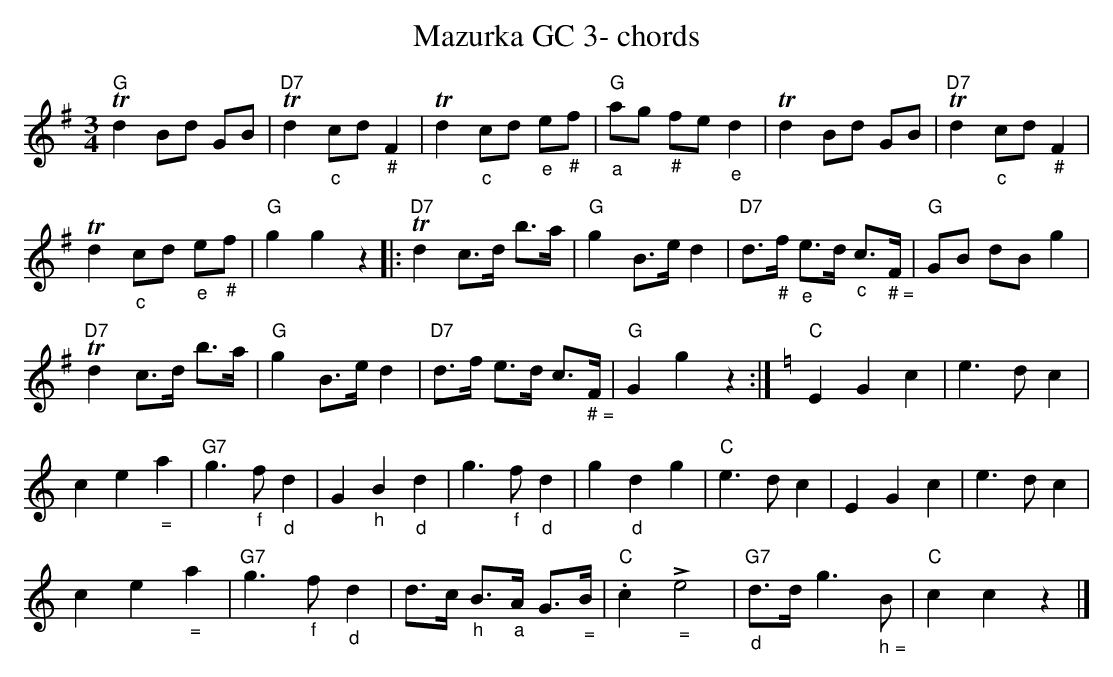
X:1
T:Mazurka GC 3- chords
M:3/4
L:1/8
K:Gmaj%%MIDI gchordon
"G"Td2Bd GB | "D7"Td2"_c"cd"_#"F2 | Td2"_c"cd "_e"e"_#"f | "G""_a"ag "_#"fe"_e"d2 | Td2 Bd GB | "D7"Td2"_c"cd"_#"F2 |
Td2"_c"cd "_e"e"_#"f | "G"g2g2z2 |: "D7"Td2 c>d b>a | "G"g2B>ed2 | "D7"d>"_#"f "_e"e>d "_c"c>"_ # ="F | "G"GB dB g2 |
"D7"Td2 c>d b>a | "G"g2B>ed2 | "D7"d>f e>d c>"_ # ="F | "G"G2g2z2 :| [K:Cmaj] "C"E2G2c2 | e3dc2 |
c2e2"_ ="a2 | "G7"g3"_f"f"_d"d2 | G2"_h"B2"_d"d2 | g3"_f"f"_d"d2 | g2"_d"d2g2 | "C"e3dc2 | E2G2c2 | e3dc2 |
c2e2"_ ="a2 | "G7"g3"_f"f"_d"d2 | d>c "_h"B>"_a"A G>"_ ="B | "C".c2!>!"_ ="e4 | "G7""_d"d>dg3"_ h ="B | "C"c2c2z2 |]
